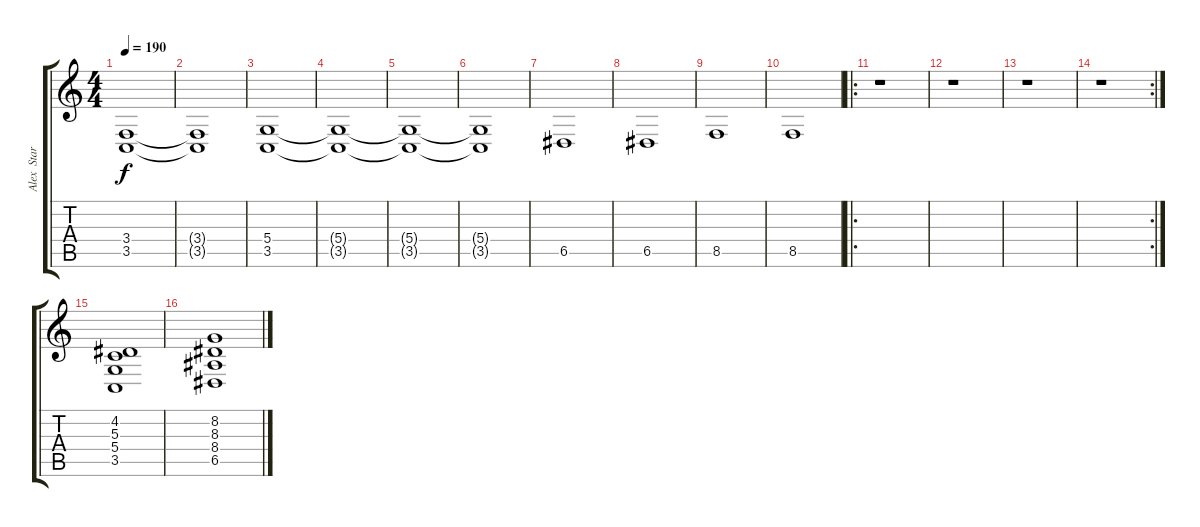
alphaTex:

\track ("Alex  Staropoli 3" "Alex  Star") {instrument choiraahs}
\staff {score tabs}
\tuning (E4 B3 G3 D3 A2 E2) {hide}
\ts (4 4)
\tempo 190
\clef g2
\ks c
(3.4 3.5).1{dy f} |
(3.4{t} 3.5{t}).1 |
(5.4 3.5).1 |
(5.4{t} 3.5{t}).1 |
(5.4{t} 3.5{t}).1 |
(5.4{t} 3.5{t}).1 |
6.5.1 |
6.5.1 |
8.5.1 |
8.5.1 |
\ro
r.1 |
r.1 |
r.1 |
\rc 2
r.1 |
(4.2 5.3 5.4 3.5).1{instrument choiraahs} |
(8.2 8.3 8.4 6.5).1
